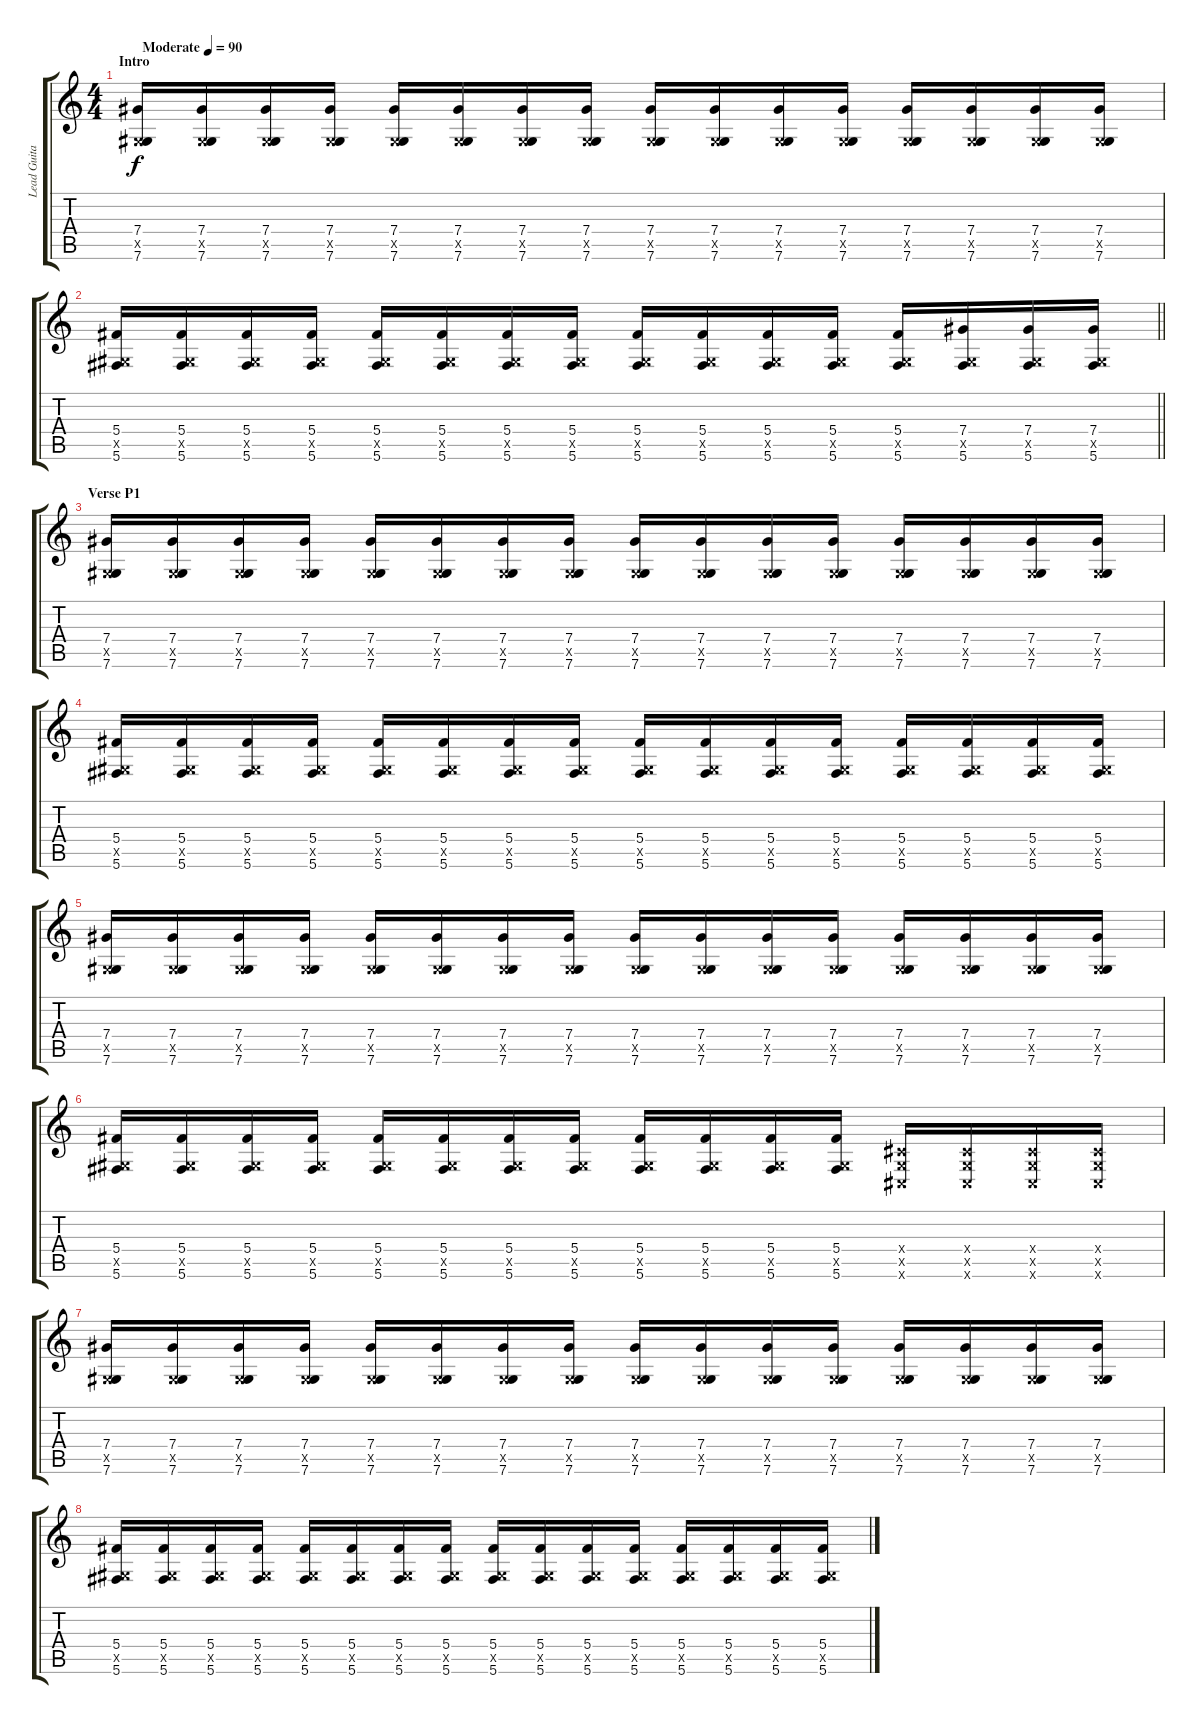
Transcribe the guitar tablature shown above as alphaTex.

\track ("Lead Guitar " "Lead Guita") {instrument distortionguitar}
\staff {score tabs}
\tuning (Eb4 Bb3 Gb3 Db3 Ab2 Db2) {hide}
\ts (4 4)
\section ("" "Intro")
\tempo (90 "Moderate")
\clef g2
\ks c
(7.4 0.5{x} 7.6).16{dy f instrument distortionguitar} (7.4 0.5{x} 7.6).16 (7.4 0.5{x} 7.6).16 (7.4 0.5{x} 7.6).16 (7.4 0.5{x} 7.6).16 (7.4 0.5{x} 7.6).16 (7.4 0.5{x} 7.6).16 (7.4 0.5{x} 7.6).16 (7.4 0.5{x} 7.6).16 (7.4 0.5{x} 7.6).16 (7.4 0.5{x} 7.6).16 (7.4 0.5{x} 7.6).16 (7.4 0.5{x} 7.6).16 (7.4 0.5{x} 7.6).16 (7.4 0.5{x} 7.6).16 (7.4 0.5{x} 7.6).16 |
\barLineRight lightlight
(5.4 0.5{x} 5.6).16 (5.4 0.5{x} 5.6).16 (5.4 0.5{x} 5.6).16 (5.4 0.5{x} 5.6).16 (5.4 0.5{x} 5.6).16 (5.4 0.5{x} 5.6).16 (5.4 0.5{x} 5.6).16 (5.4 0.5{x} 5.6).16 (5.4 0.5{x} 5.6).16 (5.4 0.5{x} 5.6).16 (5.4 0.5{x} 5.6).16 (5.4 0.5{x} 5.6).16 (5.4 0.5{x} 5.6).16 (7.4 0.5{x} 5.6).16 (7.4 0.5{x} 5.6).16 (7.4 0.5{x} 5.6).16 |
\section ("" "Verse P1")
(7.4 0.5{x} 7.6).16 (7.4 0.5{x} 7.6).16 (7.4 0.5{x} 7.6).16 (7.4 0.5{x} 7.6).16 (7.4 0.5{x} 7.6).16 (7.4 0.5{x} 7.6).16 (7.4 0.5{x} 7.6).16 (7.4 0.5{x} 7.6).16 (7.4 0.5{x} 7.6).16 (7.4 0.5{x} 7.6).16 (7.4 0.5{x} 7.6).16 (7.4 0.5{x} 7.6).16 (7.4 0.5{x} 7.6).16 (7.4 0.5{x} 7.6).16 (7.4 0.5{x} 7.6).16 (7.4 0.5{x} 7.6).16 |
(5.4 0.5{x} 5.6).16 (5.4 0.5{x} 5.6).16 (5.4 0.5{x} 5.6).16 (5.4 0.5{x} 5.6).16 (5.4 0.5{x} 5.6).16 (5.4 0.5{x} 5.6).16 (5.4 0.5{x} 5.6).16 (5.4 0.5{x} 5.6).16 (5.4 0.5{x} 5.6).16 (5.4 0.5{x} 5.6).16 (5.4 0.5{x} 5.6).16 (5.4 0.5{x} 5.6).16 (5.4 0.5{x} 5.6).16 (5.4 0.5{x} 5.6).16 (5.4 0.5{x} 5.6).16 (5.4 0.5{x} 5.6).16 |
(7.4 0.5{x} 7.6).16 (7.4 0.5{x} 7.6).16 (7.4 0.5{x} 7.6).16 (7.4 0.5{x} 7.6).16 (7.4 0.5{x} 7.6).16 (7.4 0.5{x} 7.6).16 (7.4 0.5{x} 7.6).16 (7.4 0.5{x} 7.6).16 (7.4 0.5{x} 7.6).16 (7.4 0.5{x} 7.6).16 (7.4 0.5{x} 7.6).16 (7.4 0.5{x} 7.6).16 (7.4 0.5{x} 7.6).16 (7.4 0.5{x} 7.6).16 (7.4 0.5{x} 7.6).16 (7.4 0.5{x} 7.6).16 |
(5.4 0.5{x} 5.6).16 (5.4 0.5{x} 5.6).16 (5.4 0.5{x} 5.6).16 (5.4 0.5{x} 5.6).16 (5.4 0.5{x} 5.6).16 (5.4 0.5{x} 5.6).16 (5.4 0.5{x} 5.6).16 (5.4 0.5{x} 5.6).16 (5.4 0.5{x} 5.6).16 (5.4 0.5{x} 5.6).16 (5.4 0.5{x} 5.6).16 (5.4 0.5{x} 5.6).16 (0.4{x} 0.5{x} 0.6{x}).16 (0.4{x} 0.5{x} 0.6{x}).16 (0.4{x} 0.5{x} 0.6{x}).16 (0.4{x} 0.5{x} 0.6{x}).16 |
(7.4 0.5{x} 7.6).16 (7.4 0.5{x} 7.6).16 (7.4 0.5{x} 7.6).16 (7.4 0.5{x} 7.6).16 (7.4 0.5{x} 7.6).16 (7.4 0.5{x} 7.6).16 (7.4 0.5{x} 7.6).16 (7.4 0.5{x} 7.6).16 (7.4 0.5{x} 7.6).16 (7.4 0.5{x} 7.6).16 (7.4 0.5{x} 7.6).16 (7.4 0.5{x} 7.6).16 (7.4 0.5{x} 7.6).16 (7.4 0.5{x} 7.6).16 (7.4 0.5{x} 7.6).16 (7.4 0.5{x} 7.6).16 |
(5.4 0.5{x} 5.6).16 (5.4 0.5{x} 5.6).16 (5.4 0.5{x} 5.6).16 (5.4 0.5{x} 5.6).16 (5.4 0.5{x} 5.6).16 (5.4 0.5{x} 5.6).16 (5.4 0.5{x} 5.6).16 (5.4 0.5{x} 5.6).16 (5.4 0.5{x} 5.6).16 (5.4 0.5{x} 5.6).16 (5.4 0.5{x} 5.6).16 (5.4 0.5{x} 5.6).16 (5.4 0.5{x} 5.6).16 (5.4 0.5{x} 5.6).16 (5.4 0.5{x} 5.6).16 (5.4 0.5{x} 5.6).16
